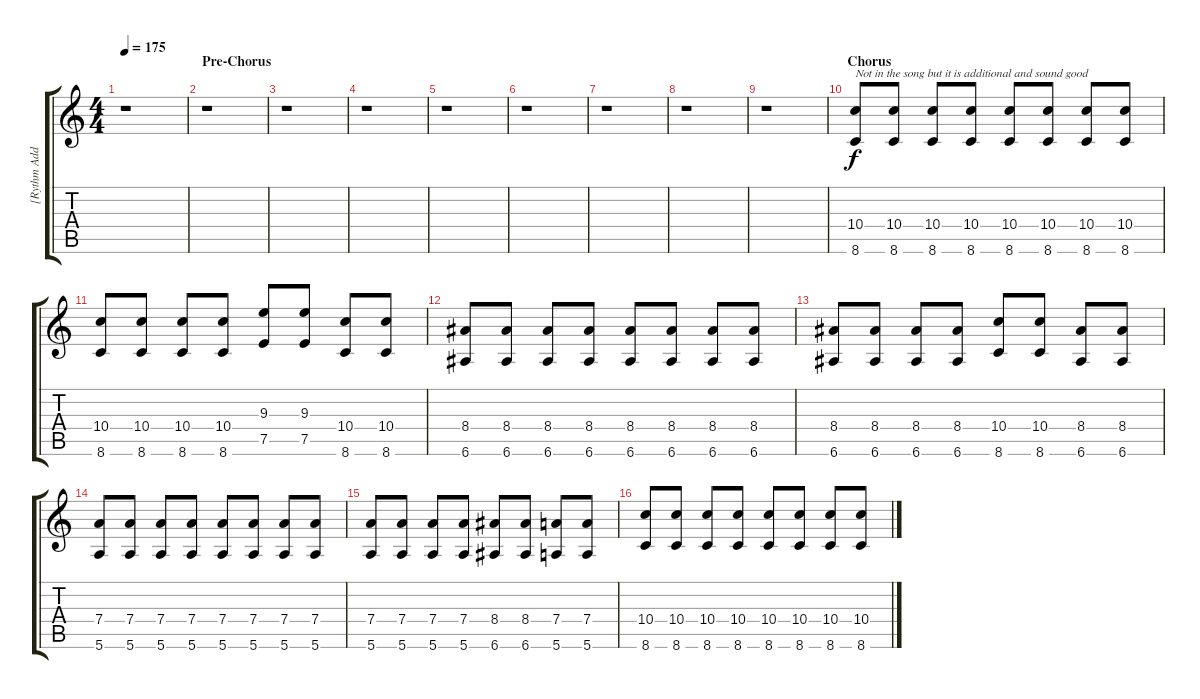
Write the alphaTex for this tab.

\track ("[Rythm Additional] Joey Jordison" "[Rythm Add") {instrument distortionguitar}
\staff {score tabs}
\tuning (E4 B3 G3 D3 A2 E2) {hide}
\ts (4 4)
\tempo 175
\clef g2
\ks c
r.1{dy f} |
\section ("" "Pre-Chorus")
r.1 |
r.1 |
r.1 |
r.1 |
r.1 |
r.1 |
r.1 |
r.1 |
\section ("" "Chorus")
(10.4 8.6).8{txt "Not in the song but it is additional and sound good"} (10.4 8.6).8 (10.4 8.6).8 (10.4 8.6).8 (10.4 8.6).8 (10.4 8.6).8 (10.4 8.6).8 (10.4 8.6).8 |
(10.4 8.6).8 (10.4 8.6).8 (10.4 8.6).8 (10.4 8.6).8 (9.3 7.5).8 (9.3 7.5).8 (10.4 8.6).8 (10.4 8.6).8 |
(8.4 6.6).8 (8.4 6.6).8 (8.4 6.6).8 (8.4 6.6).8 (8.4 6.6).8 (8.4 6.6).8 (8.4 6.6).8 (8.4 6.6).8 |
(8.4 6.6).8 (8.4 6.6).8 (8.4 6.6).8 (8.4 6.6).8 (10.4 8.6).8 (10.4 8.6).8 (8.4 6.6).8 (8.4 6.6).8 |
(7.4 5.6).8 (7.4 5.6).8 (7.4 5.6).8 (7.4 5.6).8 (7.4 5.6).8 (7.4 5.6).8 (7.4 5.6).8 (7.4 5.6).8 |
(7.4 5.6).8 (7.4 5.6).8 (7.4 5.6).8 (7.4 5.6).8 (8.4 6.6).8 (8.4 6.6).8 (7.4 5.6).8 (7.4 5.6).8 |
(10.4 8.6).8 (10.4 8.6).8 (10.4 8.6).8 (10.4 8.6).8 (10.4 8.6).8 (10.4 8.6).8 (10.4 8.6).8 (10.4 8.6).8
